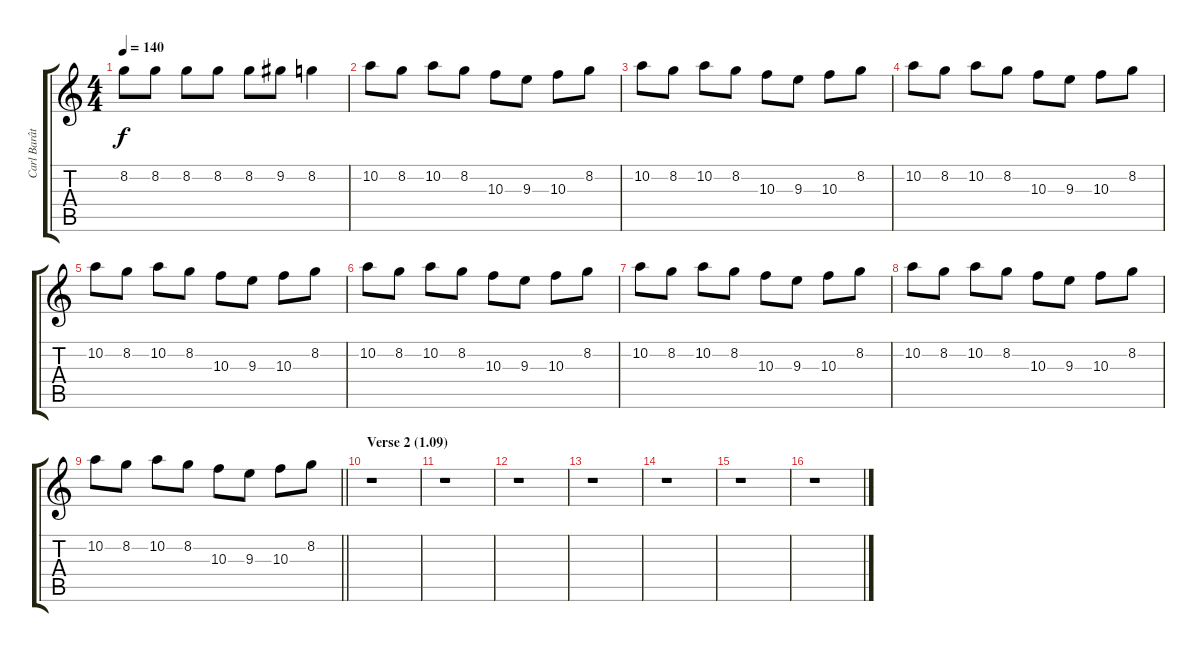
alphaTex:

\track ("Carl Barât (Lead)" "Carl Barât") {instrument overdrivenguitar}
\staff {score tabs}
\tuning (E4 B3 G3 D3 A2 E2) {hide}
\ts (4 4)
\tempo 140
\clef g2
\ks c
8.2.8{dy f} 8.2.8 8.2.8 8.2.8 8.2.8 9.2.8 8.2.4 |
10.2.8 8.2.8 10.2.8 8.2.8 10.3.8 9.3.8 10.3.8 8.2.8 |
10.2.8 8.2.8 10.2.8 8.2.8 10.3.8 9.3.8 10.3.8 8.2.8 |
10.2.8 8.2.8 10.2.8 8.2.8 10.3.8 9.3.8 10.3.8 8.2.8 |
10.2.8 8.2.8 10.2.8 8.2.8 10.3.8 9.3.8 10.3.8 8.2.8 |
10.2.8 8.2.8 10.2.8 8.2.8 10.3.8 9.3.8 10.3.8 8.2.8 |
10.2.8 8.2.8 10.2.8 8.2.8 10.3.8 9.3.8 10.3.8 8.2.8 |
10.2.8 8.2.8 10.2.8 8.2.8 10.3.8 9.3.8 10.3.8 8.2.8 |
\barLineRight lightlight
10.2.8 8.2.8 10.2.8 8.2.8 10.3.8 9.3.8 10.3.8 8.2.8 |
\section ("" "Verse 2 (1.09)")
r.1 |
r.1 |
r.1 |
r.1 |
r.1 |
r.1 |
r.1
